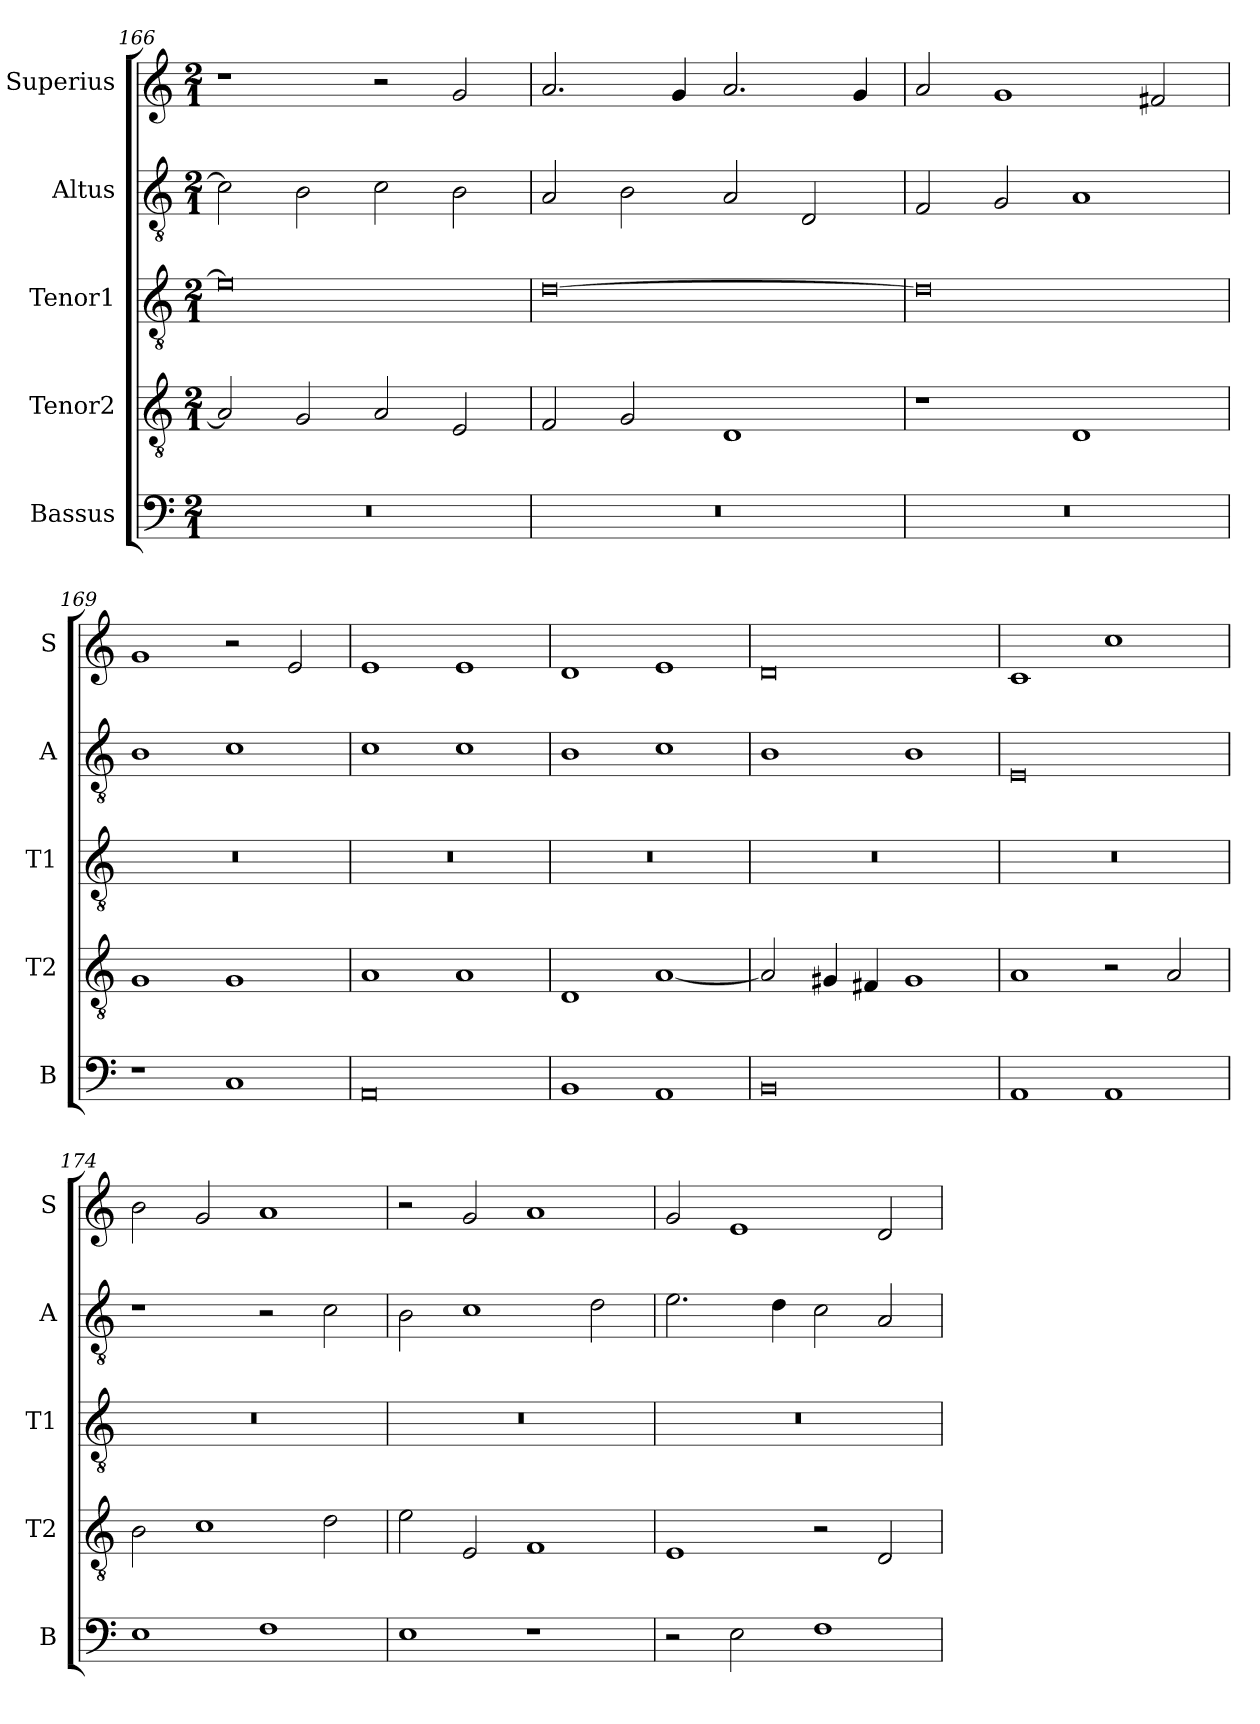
**kern	**kern	**kern	**kern	**kern
*part5	*part4	*part3	*part2	*part1
*staff5	*staff4	*staff3	*staff2	*staff1
*I"Bassus	*I"Tenor2	*I"Tenor1	*I"Altus	*I"Superius
*I'B	*I'T2	*I'T1	*I'A	*I'S
*clefF4	*clefGv2	*clefGv2	*clefGv2	*clefG2
*k[]	*k[]	*k[]	*k[]	*k[]
*M2/1	*M2/1	*M2/1	*M2/1	*M2/1
=166	=166	=166	=166	=166
0r	2A/]	0e]	2c\]	1r
.	2G/	.	2B\	.
.	2A/	.	2c\	2r
.	2E/	.	2B\	2g/
=167	=167	=167	=167	=167
0r	2F/	[0d	2A/	2.a/
.	2G/	.	2B\	.
.	.	.	.	4g/
.	1D	.	2A/	2.a/
.	.	.	2D/	.
.	.	.	.	4g/
=168	=168	=168	=168	=168
0r	1r	0d]	2F/	2a/
.	.	.	2G/	1g
.	1D	.	1A	.
.	.	.	.	2f#X/
=169	=169	=169	=169	=169
1r	1G	0r	1B	1g
1C	1G	.	1c	2r
.	.	.	.	2e/
=170	=170	=170	=170	=170
0AA	1A	0r	1c	1e
.	1A	.	1c	1e
=171	=171	=171	=171	=171
1BB	1D	0r	1B	1d
1AA	[1A	.	1c	1e
=172	=172	=172	=172	=172
0BB	2A/]	0r	1B	0d
.	4G#X/	.	.	.
.	4F#X/	.	.	.
.	1G#	.	1B	.
=173	=173	=173	=173	=173
1AA	1A	0r	0E	1c
1AA	2r	.	.	1cc
.	2A/	.	.	.
=174	=174	=174	=174	=174
1E	2B\	0r	1r	2b\
.	1c	.	.	2g/
1F	.	.	2r	1a
.	2d\	.	2c\	.
=175	=175	=175	=175	=175
1E	2e\	0r	2B\	2r
.	2E/	.	1c	2g/
1r	1F	.	.	1a
.	.	.	2d\	.
=176	=176	=176	=176	=176
2r	1E	0r	2.e\	2g/
2E\	.	.	.	1e
.	.	.	4d\	.
1F	2r	.	2c\	.
.	2D/	.	2A/	2d/
=	=	=	=	=
*-	*-	*-	*-	*-
